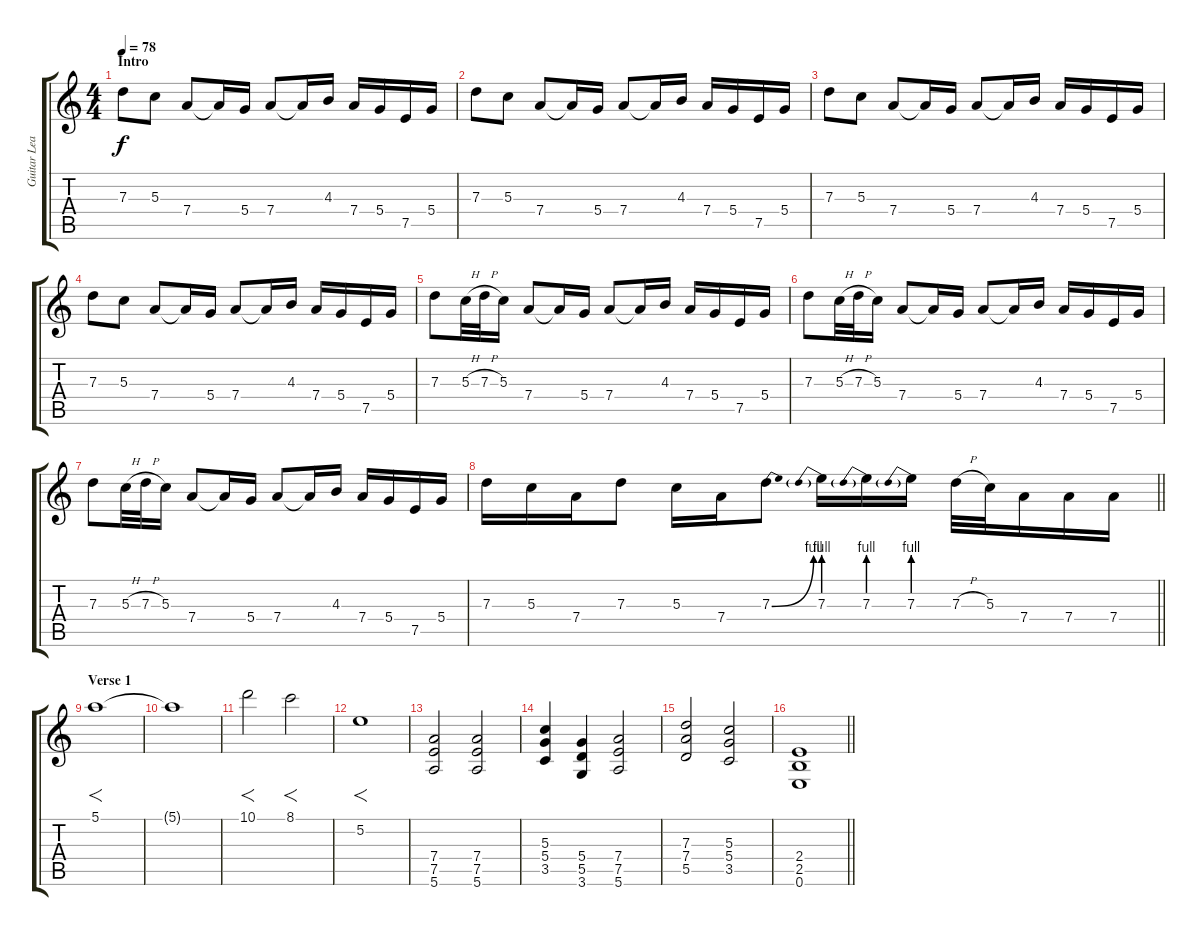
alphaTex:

\track ("Guitar Lead" "Guitar Lea") {instrument distortionguitar}
\staff {score tabs}
\tuning (E4 B3 G3 D3 A2 E2) {hide}
\ts (4 4)
\section ("" "Intro")
\tempo 78
\clef g2
\ks c
7.3.8{dy f instrument distortionguitar} 5.3.8 7.4.8 7.4{t}.16 5.4.16 7.4.8 7.4{t}.16 4.3.16 7.4.16 5.4.16 7.5.16 5.4.16 |
7.3.8 5.3.8 7.4.8 7.4{t}.16 5.4.16 7.4.8 7.4{t}.16 4.3.16 7.4.16 5.4.16 7.5.16 5.4.16 |
7.3.8 5.3.8 7.4.8 7.4{t}.16 5.4.16 7.4.8 7.4{t}.16 4.3.16 7.4.16 5.4.16 7.5.16 5.4.16 |
7.3.8 5.3.8 7.4.8 7.4{t}.16 5.4.16 7.4.8 7.4{t}.16 4.3.16 7.4.16 5.4.16 7.5.16 5.4.16 |
7.3.8 5.3{h}.32 7.3{h}.32 5.3.16 7.4.8 7.4{t}.16 5.4.16 7.4.8 7.4{t}.16 4.3.16 7.4.16 5.4.16 7.5.16 5.4.16 |
7.3.8 5.3{h}.32 7.3{h}.32 5.3.16 7.4.8 7.4{t}.16 5.4.16 7.4.8 7.4{t}.16 4.3.16 7.4.16 5.4.16 7.5.16 5.4.16 |
7.3.8 5.3{h}.32 7.3{h}.32 5.3.16 7.4.8 7.4{t}.16 5.4.16 7.4.8 7.4{t}.16 4.3.16 7.4.16 5.4.16 7.5.16 5.4.16 |
\barLineRight lightlight
7.3.16 5.3.16 7.4.16 7.3.8 5.3.16 7.4.16 7.3{be (bend 0 0 60 4)}.8 7.3{be (prebend 0 4 60 4)}.16 7.3{be (prebend 0 4 60 4)}.16 7.3{be (prebend 0 4 60 4)}.16 7.3{h}.32 5.3.32 7.4.16 7.4.16 7.4.16 |
\section ("" "Verse 1")
5.1.1{f volume 10} |
5.1{t}.1 |
10.1.2{f} 8.1.2{f} |
5.2.1{f} |
(7.4 7.5 5.6).2{volume 13} (7.4 7.5 5.6).2 |
(5.3 5.4 3.5).4 (5.4 5.5 3.6).4 (7.4 7.5 5.6).2 |
(7.3 7.4 5.5).2 (5.3 5.4 3.5).2 |
\barLineRight lightlight
(2.4 2.5 0.6).1
